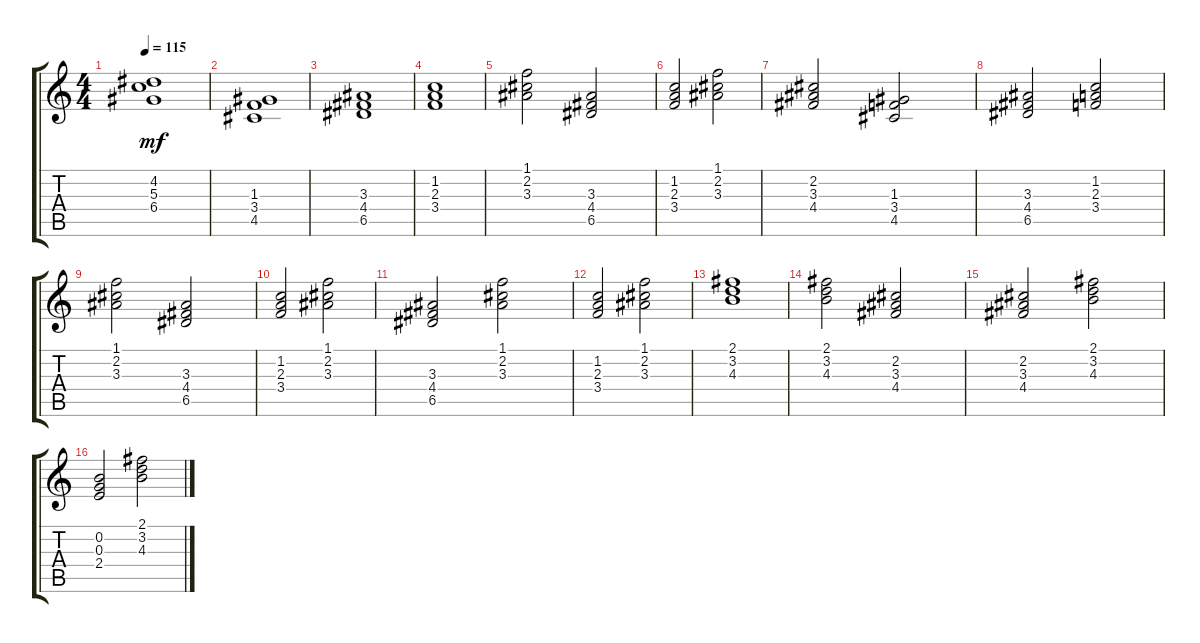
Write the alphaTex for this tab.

\track "" {instrument acousticguitarsteel}
\staff {score tabs}
\tuning (E4 B3 G3 D3 A2 E2) {hide}
\ts (4 4)
\tempo 115
\clef g2
\ks c
(4.2 5.3 6.4).1{dy mf} |
(1.3 3.4 4.5).1 |
(3.3 4.4 6.5).1 |
(1.2 2.3 3.4).1 |
(1.1 2.2 3.3).2 (3.3 4.4 6.5).2 |
(1.2 2.3 3.4).2 (1.1 2.2 3.3).2 |
(2.2 3.3 4.4).2 (1.3 3.4 4.5).2 |
(3.3 4.4 6.5).2 (1.2 2.3 3.4).2 |
(1.1 2.2 3.3).2 (3.3 4.4 6.5).2 |
(1.2 2.3 3.4).2 (1.1 2.2 3.3).2 |
(3.3 4.4 6.5).2 (1.1 2.2 3.3).2 |
(1.2 2.3 3.4).2 (1.1 2.2 3.3).2 |
(2.1 3.2 4.3).1 |
(2.1 3.2 4.3).2 (2.2 3.3 4.4).2 |
(2.2 3.3 4.4).2 (2.1 3.2 4.3).2 |
(0.2 0.3 2.4).2 (2.1 3.2 4.3).2
